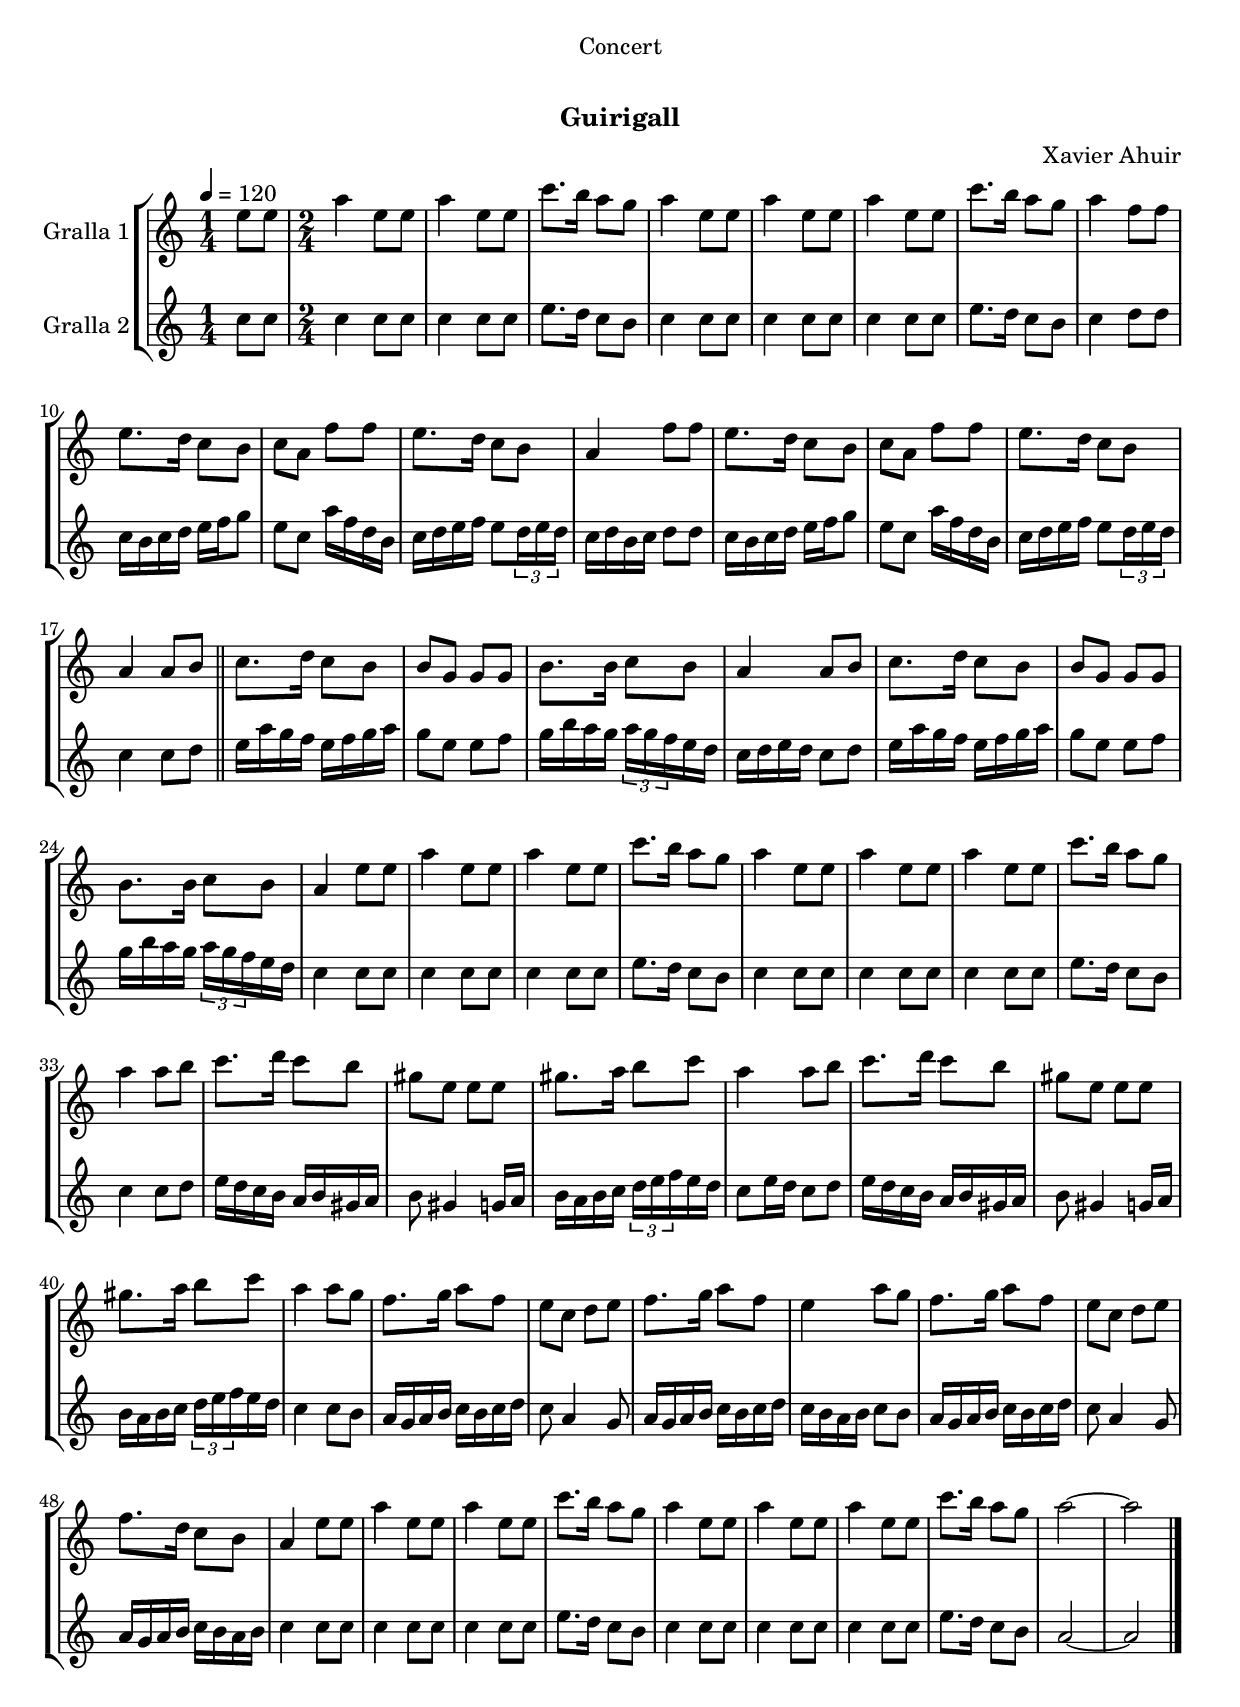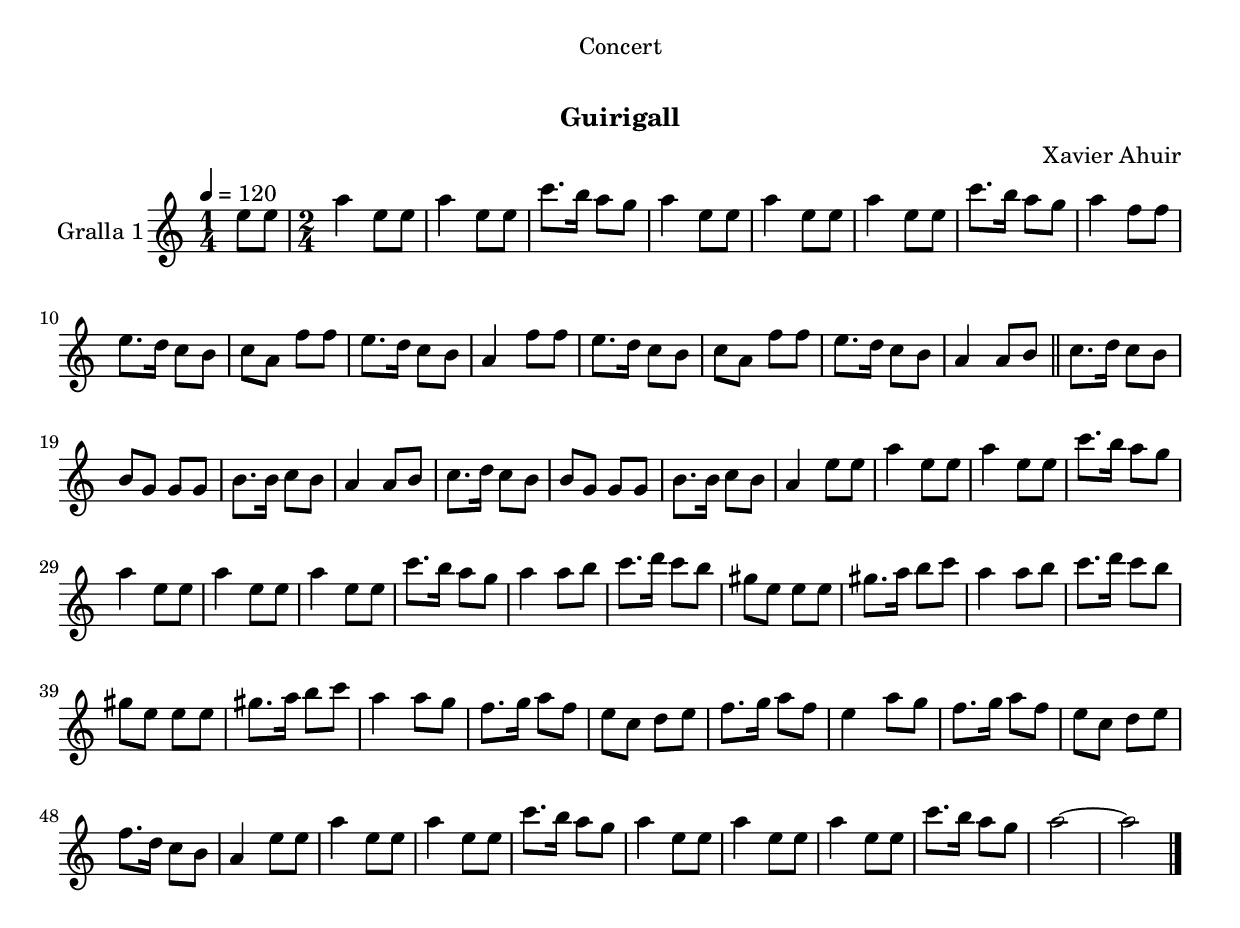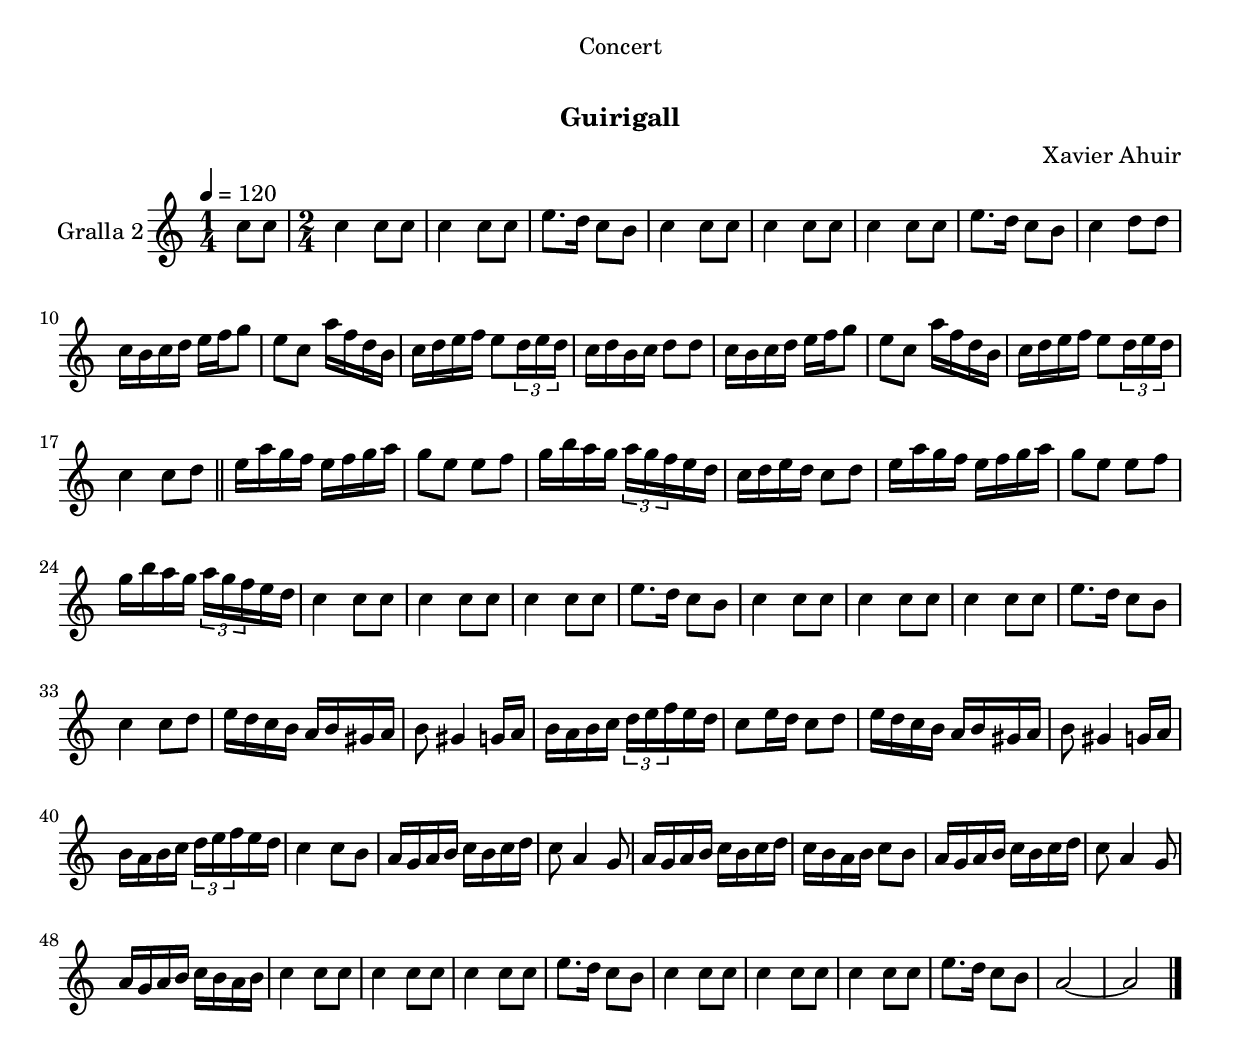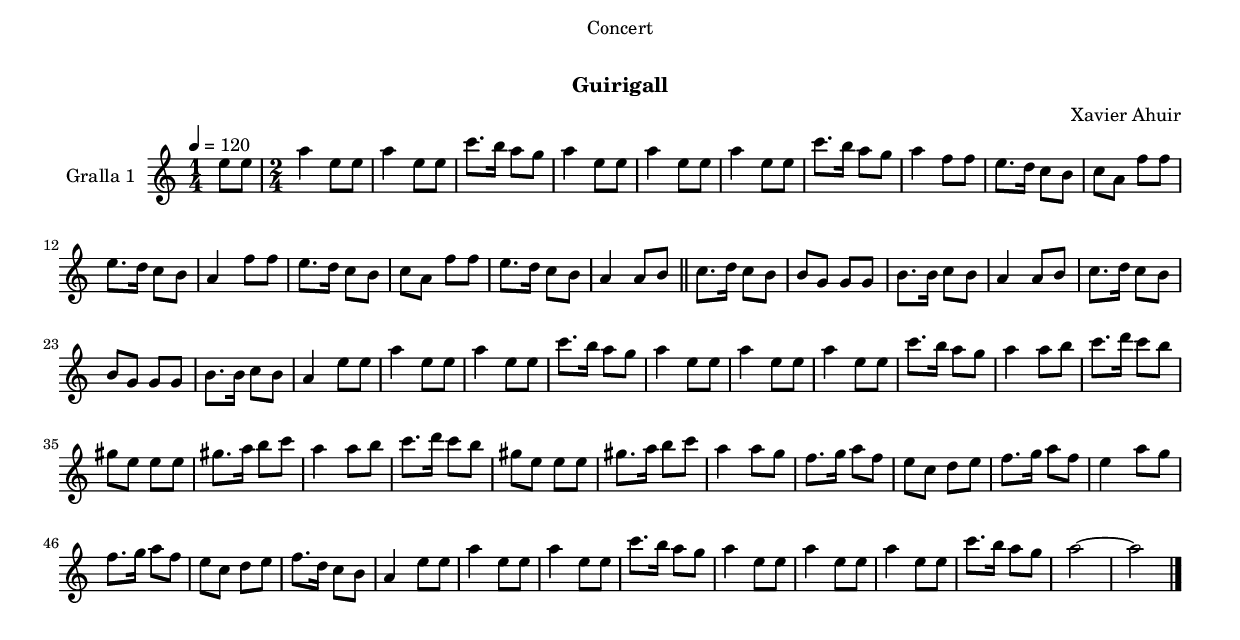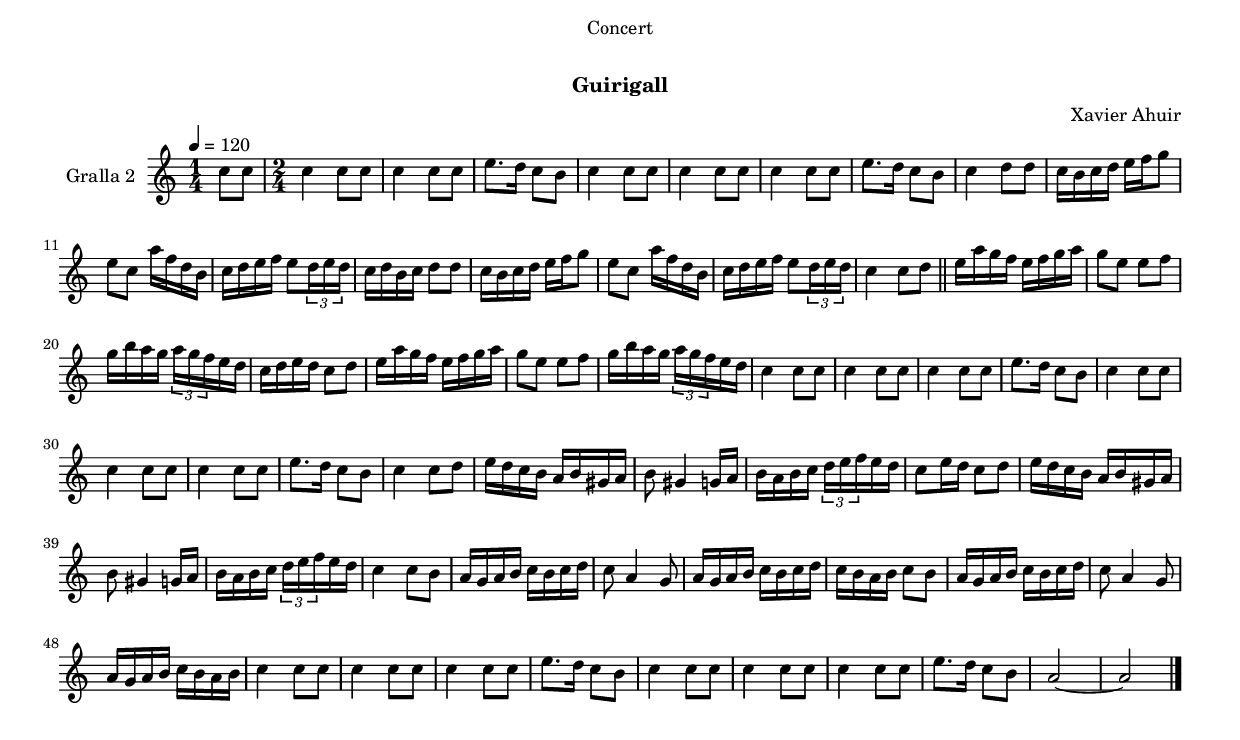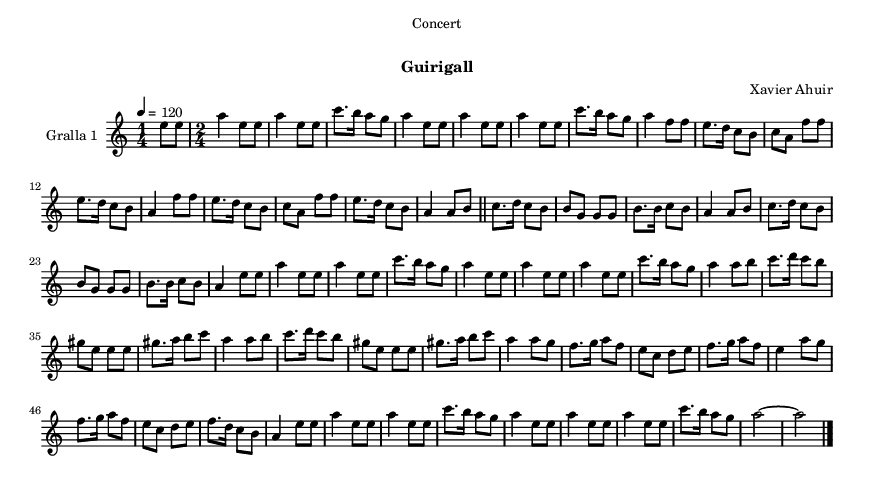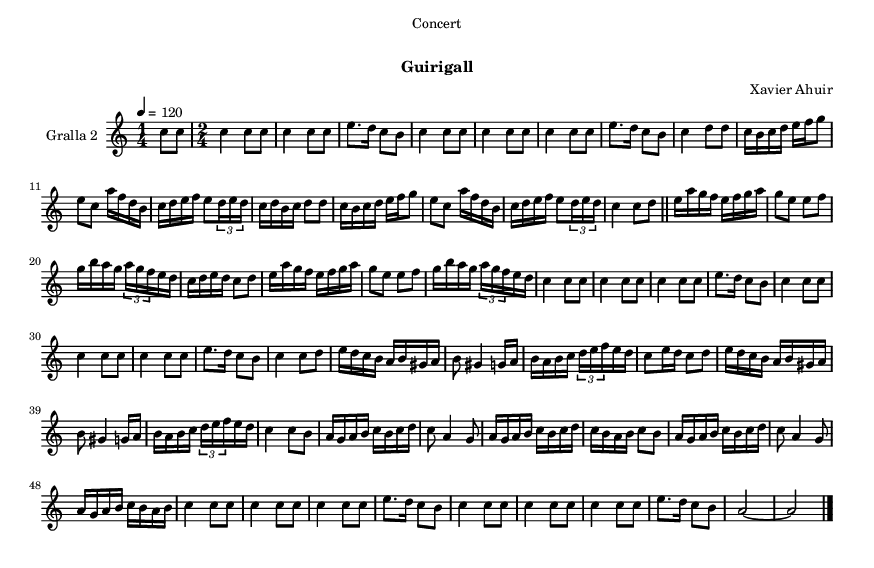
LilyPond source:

\version "2.16.0"

\header {
  dedication="Concert"
  title="   "
  subtitle="Guirigall"
  subsubtitle=""
  poet=""
  meter=""
  piece=""
  composer="Xavier Ahuir"
  arranger=""
  opus=""
  instrument=""
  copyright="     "
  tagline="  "
}

liniaroAa =
\relative e''
{
  \tempo 4=120
  \clef treble
  \key c \major
  \time 1/4
  e8 e  |
  \time 2/4   a4 e8 e  |
  a4 e8 e  |
  c'8. b16 a8 g  |
  %05
  a4 e8 e  |
  a4 e8 e  |
  a4 e8 e  |
  c'8. b16 a8 g  |
  a4 f8 f  |
  %10
  e8. d16 c8 b  |
  c8 a f' f  |
  e8. d16 c8 b  |
  a4 f'8 f  |
  e8. d16 c8 b  |
  %15
  c8 a f' f  |
  e8. d16 c8 b  |
  a4 a8 b  \bar "||"
  c8. d16 c8 b  |
  b8 g g g  |
  %20
  b8. b16 c8 b  |
  a4 a8 b  |
  c8. d16 c8 b  |
  b8 g g g  |
  b8. b16 c8 b  |
  %25
  a4 e'8 e  |
  a4 e8 e  |
  a4 e8 e  |
  c'8. b16 a8 g  |
  a4 e8 e  |
  %30
  a4 e8 e  |
  a4 e8 e  |
  c'8. b16 a8 g  |
  a4 a8 b  |
  c8. d16 c8 b  |
  %35
  gis8 e e e  |
  gis8. a16 b8 c  |
  a4 a8 b  |
  c8. d16 c8 b  |
  gis8 e e e  |
  %40
  gis8. a16 b8 c  |
  a4 a8 g  |
  f8. g16 a8 f  |
  e8 c d e  |
  f8. g16 a8 f  |
  %45
  e4 a8 g  |
  f8. g16 a8 f  |
  e8 c d e  |
  f8. d16 c8 b  |
  a4 e'8 e  |
  %50
  a4 e8 e  |
  a4 e8 e  |
  c'8. b16 a8 g  |
  a4 e8 e  |
  a4 e8 e  |
  %55
  a4 e8 e  |
  c'8. b16 a8 g  |
  a2 ~  |
  a2  \bar "|."
}

liniaroAb =
\relative c''
{
  \tempo 4=120
  \clef treble
  \key c \major
  \time 1/4
  c8 c  |
  \time 2/4   c4 c8 c  |
  c4 c8 c  |
  e8. d16 c8 b  |
  %05
  c4 c8 c  |
  c4 c8 c  |
  c4 c8 c  |
  e8. d16 c8 b  |
  c4 d8 d  |
  %10
  c16 b c d e f g8  |
  e8 c a'16 f d b  |
  c16 d e f e8 \times 2/3 { d16 e d }  |
  c16 d b c d8 d  |
  c16 b c d e f g8  |
  %15
  e8 c a'16 f d b  |
  c16 d e f e8 \times 2/3 { d16 e d }  |
  c4 c8 d  \bar "||"
  e16 a g f e f g a  |
  g8 e e f  |
  %20
  g16 b a g \times 2/3 { a g f } e d  |
  c16 d e d c8 d  |
  e16 a g f e f g a  |
  g8 e e f  |
  g16 b a g \times 2/3 { a g f } e d  |
  %25
  c4 c8 c  |
  c4 c8 c  |
  c4 c8 c  |
  e8. d16 c8 b  |
  c4 c8 c  |
  %30
  c4 c8 c  |
  c4 c8 c  |
  e8. d16 c8 b  |
  c4 c8 d  |
  e16 d c b a b gis a  |
  %35
  b8 gis4 g16 a  |
  b16 a b c \times 2/3 { d e f } e d  |
  c8 e16 d c8 d  |
  e16 d c b a b gis a  |
  b8 gis4 g16 a  |
  %40
  b16 a b c \times 2/3 { d e f } e d  |
  c4 c8 b  |
  a16 g a b c b c d  |
  c8 a4 g8  |
  a16 g a b c b c d  |
  %45
  c16 b a b c8 b  |
  a16 g a b c b c d  |
  c8 a4 g8  |
  a16 g a b c b a b  |
  c4 c8 c  |
  %50
  c4 c8 c  |
  c4 c8 c  |
  e8. d16 c8 b  |
  c4 c8 c  |
  c4 c8 c  |
  %55
  c4 c8 c  |
  e8. d16 c8 b  |
  a2 ~  |
  a2  \bar "|."
}

\book {

\paper {
  print-page-number = false
  #(set-paper-size "a4")
  #(layout-set-staff-size 20)
}

\bookpart {
  \score {
    \new StaffGroup {
      \override Score.RehearsalMark #'self-alignment-X = #LEFT
      <<
        \new Staff \with {instrumentName = #"Gralla 1" } \liniaroAa
        \new Staff \with {instrumentName = #"Gralla 2" } \liniaroAb
      >>
    }
    \layout {}
  }\score { \unfoldRepeats
    \new StaffGroup {
      \override Score.RehearsalMark #'self-alignment-X = #LEFT
      <<
        \new Staff \with {instrumentName = #"Gralla 1" } \liniaroAa
        \new Staff \with {instrumentName = #"Gralla 2" } \liniaroAb
      >>
    }
    \midi {}
  }
}

\bookpart {
  \header {}
  \score {
    \new StaffGroup {
      \override Score.RehearsalMark #'self-alignment-X = #LEFT
      <<
        \new Staff \with {instrumentName = #"Gralla 1" } \liniaroAa
      >>
    }
    \layout {}
  }\score { \unfoldRepeats
    \new StaffGroup {
      \override Score.RehearsalMark #'self-alignment-X = #LEFT
      <<
        \new Staff \with {instrumentName = #"Gralla 1" } \liniaroAa
      >>
    }
    \midi {}
  }
}

\bookpart {
  \header {}
  \score {
    \new StaffGroup {
      \override Score.RehearsalMark #'self-alignment-X = #LEFT
      <<
        \new Staff \with {instrumentName = #"Gralla 2" } \liniaroAb
      >>
    }
    \layout {}
  }\score { \unfoldRepeats
    \new StaffGroup {
      \override Score.RehearsalMark #'self-alignment-X = #LEFT
      <<
        \new Staff \with {instrumentName = #"Gralla 2" } \liniaroAb
      >>
    }
    \midi {}
  }
}

}

\book {

\paper {
  print-page-number = false
  #(set-paper-size "a5landscape")
  #(layout-set-staff-size 16)
}

\bookpart {
  \header {}
  \score {
    \new StaffGroup {
      \override Score.RehearsalMark #'self-alignment-X = #LEFT
      <<
        \new Staff \with {instrumentName = #"Gralla 1" } \liniaroAa
      >>
    }
    \layout {}
  }
}

\bookpart {
  \header {}
  \score {
    \new StaffGroup {
      \override Score.RehearsalMark #'self-alignment-X = #LEFT
      <<
        \new Staff \with {instrumentName = #"Gralla 2" } \liniaroAb
      >>
    }
    \layout {}
  }
}

}

\book {

\paper {
  print-page-number = false
  #(set-paper-size "a6landscape")
  #(layout-set-staff-size 12)
}

\bookpart {
  \header {}
  \score {
    \new StaffGroup {
      \override Score.RehearsalMark #'self-alignment-X = #LEFT
      <<
        \new Staff \with {instrumentName = #"Gralla 1" } \liniaroAa
      >>
    }
    \layout {}
  }
}

\bookpart {
  \header {}
  \score {
    \new StaffGroup {
      \override Score.RehearsalMark #'self-alignment-X = #LEFT
      <<
        \new Staff \with {instrumentName = #"Gralla 2" } \liniaroAb
      >>
    }
    \layout {}
  }
}

}

